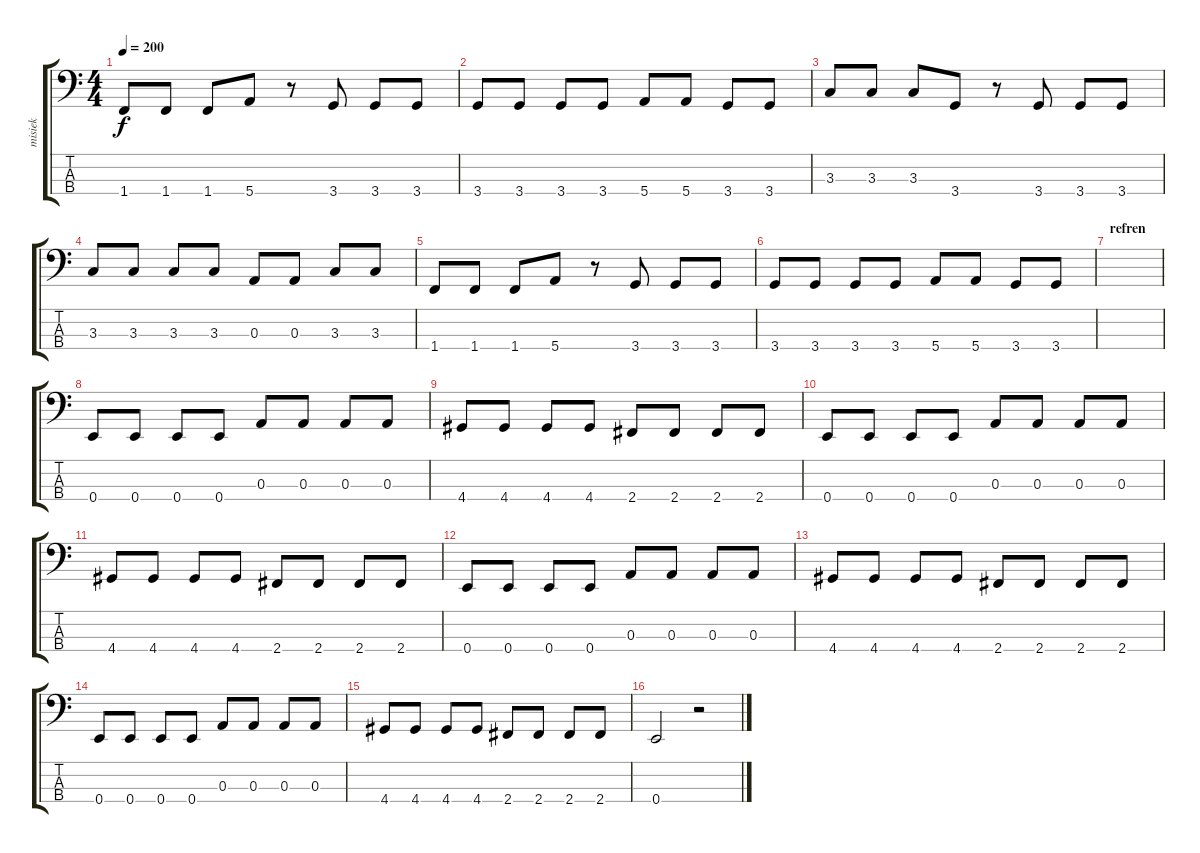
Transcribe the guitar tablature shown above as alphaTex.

\track ("misiek" "misiek") {instrument electricbasspick}
\staff {score tabs}
\tuning (G2 D2 A1 E1) {hide}
\ts (4 4)
\tempo 200
\clef f4
\ks c
1.4.8{dy f} 1.4.8 1.4.8 5.4.8 r.8 3.4.8 3.4.8 3.4.8 |
3.4.8 3.4.8 3.4.8 3.4.8 5.4.8 5.4.8 3.4.8 3.4.8 |
3.3.8 3.3.8 3.3.8 3.4.8 r.8 3.4.8 3.4.8 3.4.8 |
3.3.8 3.3.8 3.3.8 3.3.8 0.3.8 0.3.8 3.3.8 3.3.8 |
1.4.8 1.4.8 1.4.8 5.4.8 r.8 3.4.8 3.4.8 3.4.8 |
3.4.8 3.4.8 3.4.8 3.4.8 5.4.8 5.4.8 3.4.8 3.4.8 |
\section ("" "refren")
|
0.4.8 0.4.8 0.4.8 0.4.8 0.3.8 0.3.8 0.3.8 0.3.8 |
4.4.8 4.4.8 4.4.8 4.4.8 2.4.8 2.4.8 2.4.8 2.4.8 |
0.4.8 0.4.8 0.4.8 0.4.8 0.3.8 0.3.8 0.3.8 0.3.8 |
4.4.8 4.4.8 4.4.8 4.4.8 2.4.8 2.4.8 2.4.8 2.4.8 |
0.4.8 0.4.8 0.4.8 0.4.8 0.3.8 0.3.8 0.3.8 0.3.8 |
4.4.8 4.4.8 4.4.8 4.4.8 2.4.8 2.4.8 2.4.8 2.4.8 |
0.4.8 0.4.8 0.4.8 0.4.8 0.3.8 0.3.8 0.3.8 0.3.8 |
4.4.8 4.4.8 4.4.8 4.4.8 2.4.8 2.4.8 2.4.8 2.4.8 |
0.4.2 r.2
